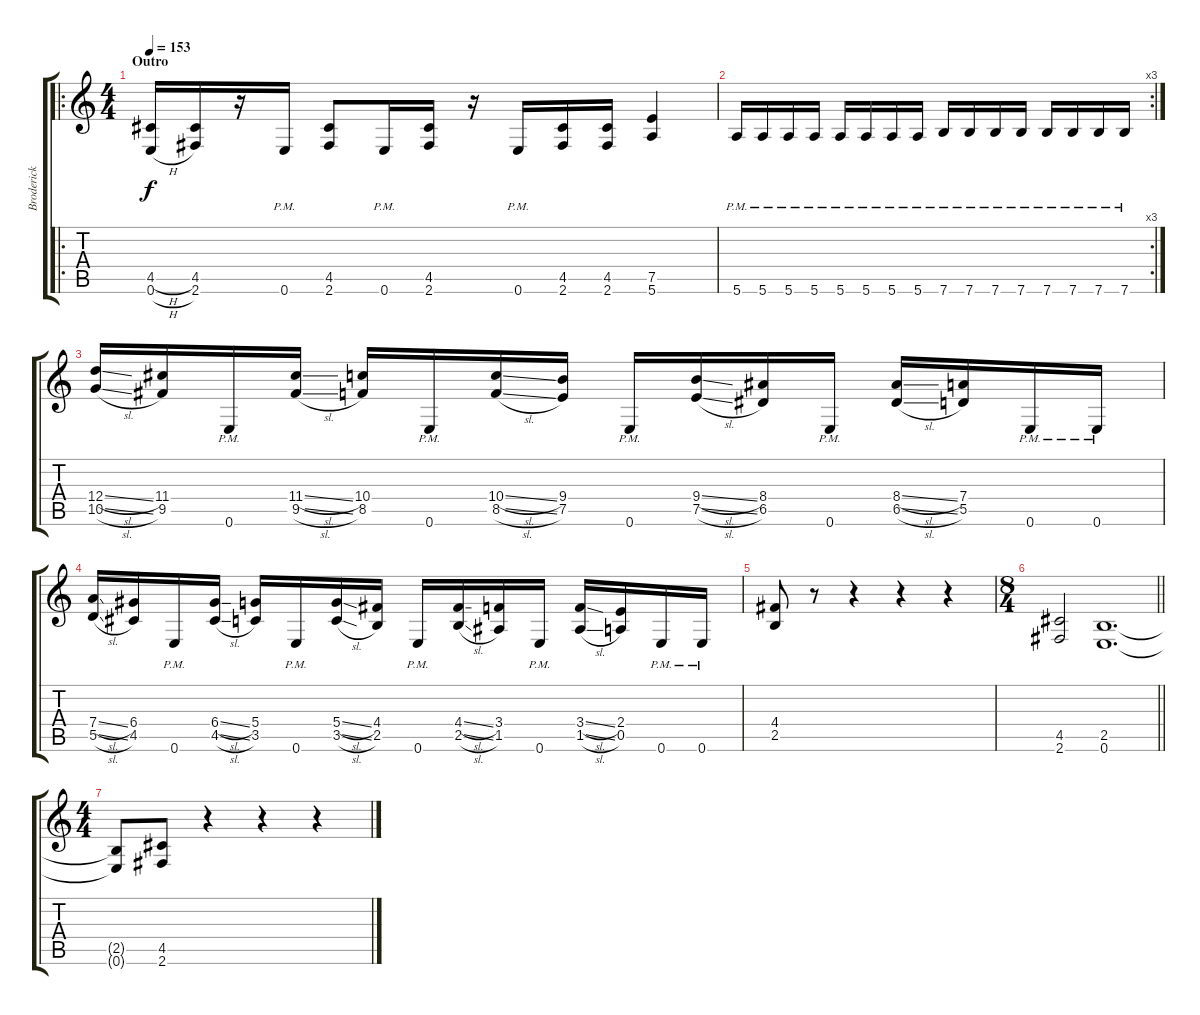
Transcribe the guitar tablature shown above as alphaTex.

\track ("Broderick" "Broderick") {instrument distortionguitar}
\staff {score tabs}
\tuning (E4 B3 G3 D3 A2 E2) {hide}
\ro
\ts (4 4)
\section ("" "Outro")
\tempo 153
\clef g2
\ks c
(4.5{h} 0.6{h}).16{dy f} (4.5 2.6).16 r.16 0.6{pm}.16 (4.5 2.6).8 0.6{pm}.16 (4.5 2.6).16 r.16 0.6{pm}.16 (4.5 2.6).16 (4.5 2.6).16 (7.5 5.6).4 |
\rc 3
5.6{pm}.16 5.6{pm}.16 5.6{pm}.16 5.6{pm}.16 5.6{pm}.16 5.6{pm}.16 5.6{pm}.16 5.6{pm}.16 7.6{pm}.16 7.6{pm}.16 7.6{pm}.16 7.6{pm}.16 7.6{pm}.16 7.6{pm}.16 7.6{pm}.16 7.6{pm}.16 |
(12.4{sl} 10.5{sl}).16 (11.4 9.5).16 0.6{pm}.16 (11.4{sl} 9.5{sl}).16 (10.4 8.5).16 0.6{pm}.16 (10.4{sl} 8.5{sl}).16 (9.4 7.5).16 0.6{pm}.16 (9.4{sl} 7.5{sl}).16 (8.4 6.5).16 0.6{pm}.16 (8.4{sl} 6.5{sl}).16 (7.4 5.5).16 0.6{pm}.16 0.6{pm}.16 |
(7.4{sl} 5.5{sl}).16 (6.4 4.5).16 0.6{pm}.16 (6.4{sl} 4.5{sl}).16 (5.4 3.5).16 0.6{pm}.16 (5.4{sl} 3.5{sl}).16 (4.4 2.5).16 0.6{pm}.16 (4.4{sl} 2.5{sl}).16 (3.4 1.5).16 0.6{pm}.16 (3.4{sl} 1.5{sl}).16 (2.4 0.5).16 0.6{pm}.16 0.6{pm}.16 |
(4.4 2.5).8 r.8 r.4 r.4 r.4 |
\ts (8 4)
\barLineRight lightlight
(4.5 2.6).2 (2.5 0.6).1{d} |
\ts (4 4)
(2.5{t} 0.6{t}).8 (4.5 2.6).8 r.4 r.4 r.4
